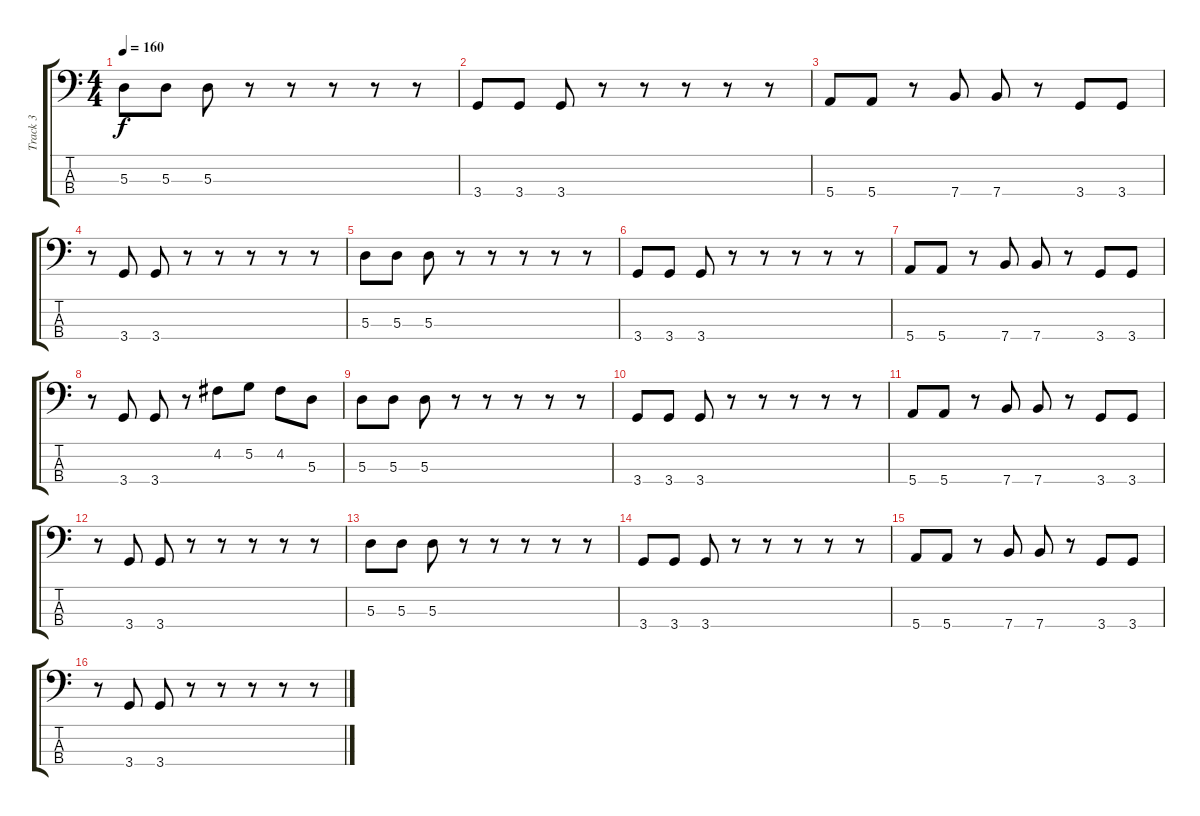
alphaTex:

\track ("Track 3" "Track 3") {instrument electricbasspick}
\staff {score tabs}
\tuning (G2 D2 A1 E1) {hide}
\ts (4 4)
\tempo 160
\clef f4
\ks c
5.3.8{dy f} 5.3.8 5.3.8 r.8 r.8 r.8 r.8 r.8 |
3.4.8 3.4.8 3.4.8 r.8 r.8 r.8 r.8 r.8 |
5.4.8 5.4.8 r.8 7.4.8 7.4.8 r.8 3.4.8 3.4.8 |
r.8 3.4.8 3.4.8 r.8 r.8 r.8 r.8 r.8 |
5.3.8 5.3.8 5.3.8 r.8 r.8 r.8 r.8 r.8 |
3.4.8 3.4.8 3.4.8 r.8 r.8 r.8 r.8 r.8 |
5.4.8 5.4.8 r.8 7.4.8 7.4.8 r.8 3.4.8 3.4.8 |
r.8 3.4.8 3.4.8 r.8 4.2.8 5.2.8 4.2.8 5.3.8 |
5.3.8 5.3.8 5.3.8 r.8 r.8 r.8 r.8 r.8 |
3.4.8 3.4.8 3.4.8 r.8 r.8 r.8 r.8 r.8 |
5.4.8 5.4.8 r.8 7.4.8 7.4.8 r.8 3.4.8 3.4.8 |
r.8 3.4.8 3.4.8 r.8 r.8 r.8 r.8 r.8 |
5.3.8 5.3.8 5.3.8 r.8 r.8 r.8 r.8 r.8 |
3.4.8 3.4.8 3.4.8 r.8 r.8 r.8 r.8 r.8 |
5.4.8 5.4.8 r.8 7.4.8 7.4.8 r.8 3.4.8 3.4.8 |
r.8 3.4.8 3.4.8 r.8 r.8 r.8 r.8 r.8
